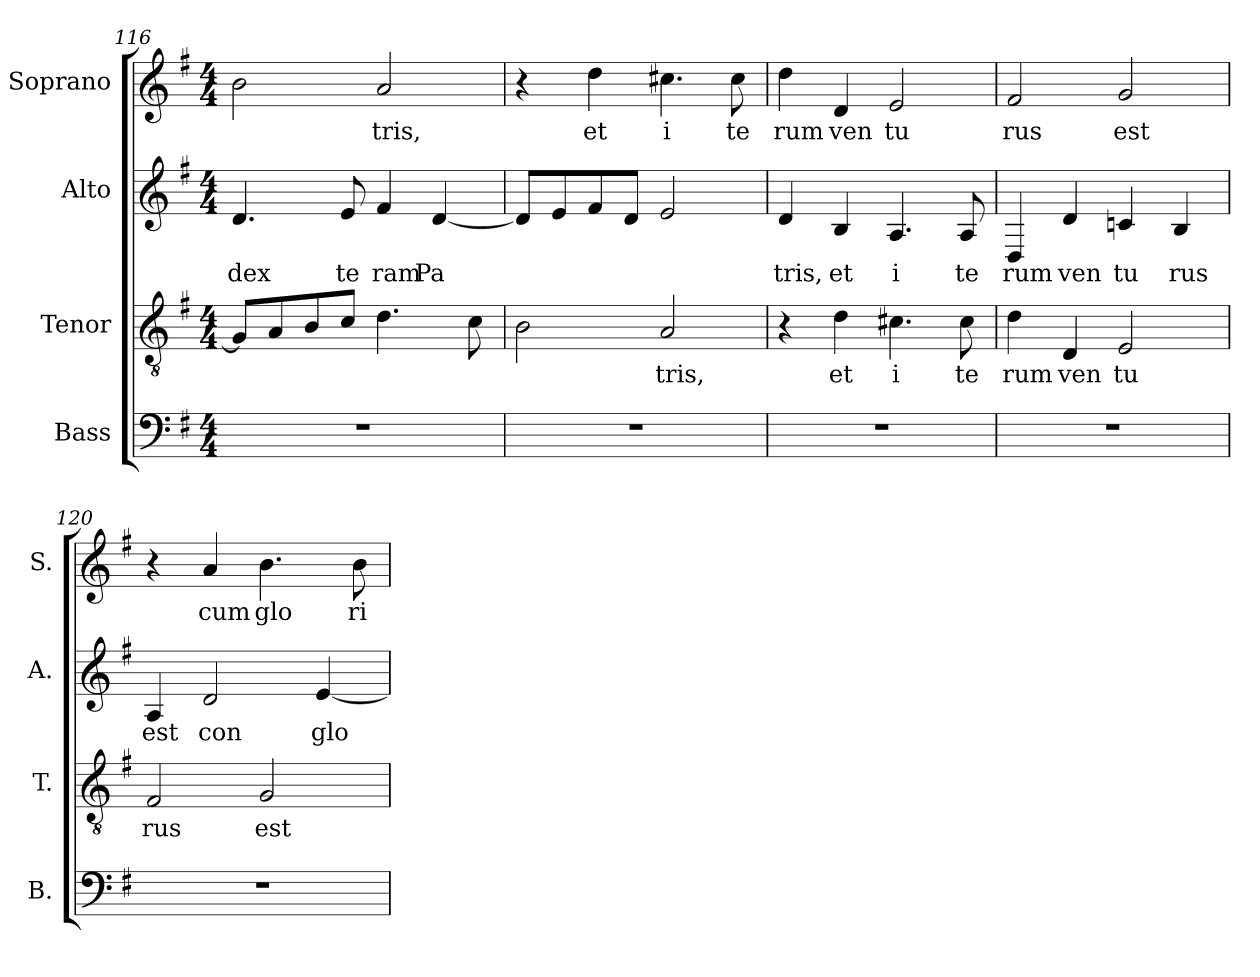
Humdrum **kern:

**kern	**kern	**text	**kern	**text	**kern	**text
*part4	*part3	*part3	*part2	*part2	*part1	*part1
*staff4	*staff3	*staff3	*staff2	*staff2	*staff1	*staff1
*I"Bass	*I"Tenor	*	*I"Alto	*	*I"Soprano	*
*I'B.	*I'T.	*	*I'A.	*	*I'S.	*
*clefF4	*clefGv2	*	*clefG2	*	*clefG2	*
*	*ITrd7c12	*	*	*	*	*
*k[f#]	*k[f#]	*	*k[f#]	*	*k[f#]	*
*G:	*G:	*	*G:	*	*G:	*
*M4/4	*M4/4	*	*M4/4	*	*M4/4	*
=116	=116	=116	=116	=116	=116	=116
!	!	!	!	!LO:LY:b:color=#000000	!	!
1r	8GGi/L]	.	4.di/	dex	2bi\	.
.	8AAi/	.	.	.	.	.
.	8BBi/	.	.	.	.	.
!	!	!	!	!LO:LY:b:color=#000000	!	!
.	8Ci/J	.	8ei/	te	.	.
!	!	!	!	!LO:LY:b:color=#000000	!	!
!	!	!	!	!	!	!LO:LY:b:color=#000000
.	4.Di\	.	4f#i/	ram	2ai/	tris,
!	!	!	!	!LO:LY:b:color=#000000	!	!
.	.	.	[4di/	Pa	.	.
.	8Ci\	.	.	.	.	.
=117	=117	=117	=117	=117	=117	=117
1r	2BBi\	.	8di/L]	.	4r	.
.	.	.	8ei/	.	.	.
!	!	!	!	!	!	!LO:LY:b:color=#000000
.	.	.	8f#i/	.	4ddi\	et
.	.	.	8di/J	.	.	.
!	!	!LO:LY:b:color=#000000	!	!	!	!
!	!	!	!	!	!	!LO:LY:b:color=#000000
.	2AAi/	tris,	2ei/	.	4.cc#Xi\	i
!	!	!	!	!	!	!LO:LY:b:color=#000000
.	.	.	.	.	8cc#i\	te
!!LO:LB:g=z
=118	=118	=118	=118	=118	=118	=118
!	!	!	!	!LO:LY:b:color=#000000	!	!
!	!	!	!	!	!	!LO:LY:b:color=#000000
1r	4r	.	4di/	tris,	4ddi\	rum
!	!	!LO:LY:b:color=#000000	!	!	!	!
!	!	!	!	!LO:LY:b:color=#000000	!	!
!	!	!	!	!	!	!LO:LY:b:color=#000000
.	4Di\	et	4Bi/	et	4di/	ven
!	!	!LO:LY:b:color=#000000	!	!	!	!
!	!	!	!	!LO:LY:b:color=#000000	!	!
!	!	!	!	!	!	!LO:LY:b:color=#000000
.	4.C#Xi\	i	4.Ai/	i	2ei/	tu
!	!	!LO:LY:b:color=#000000	!	!	!	!
!	!	!	!	!LO:LY:b:color=#000000	!	!
.	8C#i\	te	8Ai/	te	.	.
=119	=119	=119	=119	=119	=119	=119
!	!	!LO:LY:b:color=#000000	!	!	!	!
!	!	!	!	!LO:LY:b:color=#000000	!	!
!	!	!	!	!	!	!LO:LY:b:color=#000000
1r	4Di\	rum	4Di/	rum	2f#i/	rus
!	!	!LO:LY:b:color=#000000	!	!	!	!
!	!	!	!	!LO:LY:b:color=#000000	!	!
.	4DDi/	ven	4di/	ven	.	.
!	!	!LO:LY:b:color=#000000	!	!	!	!
!	!	!	!	!LO:LY:b:color=#000000	!	!
!	!	!	!	!	!	!LO:LY:b:color=#000000
.	2EEi/	tu	4cni/	tu	2gi/	est
!	!	!	!	!LO:LY:b:color=#000000	!	!
.	.	.	4Bi/	rus	.	.
=120	=120	=120	=120	=120	=120	=120
!	!	!LO:LY:b:color=#000000	!	!	!	!
!	!	!	!	!LO:LY:b:color=#000000	!	!
1r	2FF#i/	rus	4Ai/	est	4r	.
!	!	!	!	!LO:LY:b:color=#000000	!	!
!	!	!	!	!	!	!LO:LY:b:color=#000000
.	.	.	2di/	con	4ai/	cum
!	!	!LO:LY:b:color=#000000	!	!	!	!
!	!	!	!	!	!	!LO:LY:b:color=#000000
.	2GGi/	est	.	.	4.bi\	glo
!	!	!	!	!LO:LY:b:color=#000000	!	!
.	.	.	[4ei/	glo	.	.
!	!	!	!	!	!	!LO:LY:b:color=#000000
.	.	.	.	.	8bi\	ri
=	=	=	=	=	=	=
*-	*-	*-	*-	*-	*-	*-
